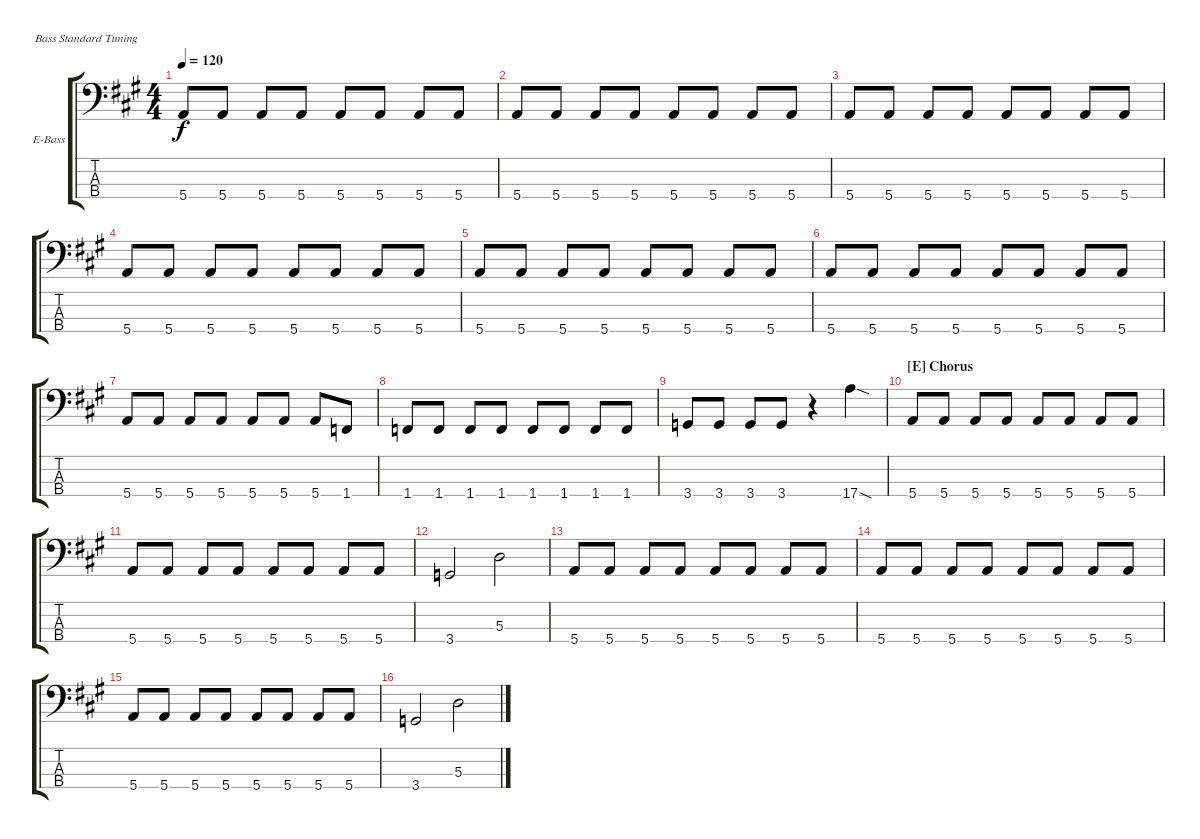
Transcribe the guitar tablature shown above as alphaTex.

\bracketExtendMode groupsimilarinstruments
\firstSystemTrackNameOrientation horizontal
\otherSystemsTrackNameOrientation horizontal
\track ("Bass" "E-Bass") {instrument electricbasspick}
\staff {score tabs}
\tuning (G2 D2 A1 E1)
\ts (4 4)
\tempo 120
\clef f4
\scale
0.960908
\ks a
5.4.8{dy f} 5.4.8 5.4.8 5.4.8 5.4.8 5.4.8 5.4.8 5.4.8 |
\scale
1.03909 5.4.8 5.4.8 5.4.8 5.4.8 5.4.8 5.4.8 5.4.8 5.4.8 |
\scale
0.960908 5.4.8 5.4.8 5.4.8 5.4.8 5.4.8 5.4.8 5.4.8 5.4.8 |
\scale
1.03909 5.4.8 5.4.8 5.4.8 5.4.8 5.4.8 5.4.8 5.4.8 5.4.8 |
\scale
0.960908 5.4.8 5.4.8 5.4.8 5.4.8 5.4.8 5.4.8 5.4.8 5.4.8 |
\scale
1.03909 5.4.8 5.4.8 5.4.8 5.4.8 5.4.8 5.4.8 5.4.8 5.4.8 |
\scale
0.960908 5.4.8 5.4.8 5.4.8 5.4.8 5.4.8 5.4.8 5.4.8 1.4.8 |
\scale
1.03909 1.4.8 1.4.8 1.4.8 1.4.8 1.4.8 1.4.8 1.4.8 1.4.8 |
\scale
1.10088 3.4.8 3.4.8 3.4.8 3.4.8 r.4 17.4{sod}.4 |
\section ("E" "Chorus")
\scale
0.899117 5.4.8 5.4.8 5.4.8 5.4.8 5.4.8 5.4.8 5.4.8 5.4.8 |
\scale
1.07062 5.4.8 5.4.8 5.4.8 5.4.8 5.4.8 5.4.8 5.4.8 5.4.8 |
\scale
0.929382 3.4.2 5.3.2 |
\scale
1.07062 5.4.8 5.4.8 5.4.8 5.4.8 5.4.8 5.4.8 5.4.8 5.4.8 |
\scale
0.929382 5.4.8 5.4.8 5.4.8 5.4.8 5.4.8 5.4.8 5.4.8 5.4.8 |
\scale
1.07062 5.4.8 5.4.8 5.4.8 5.4.8 5.4.8 5.4.8 5.4.8 5.4.8 |
\scale
0.929382 3.4.2 5.3.2
